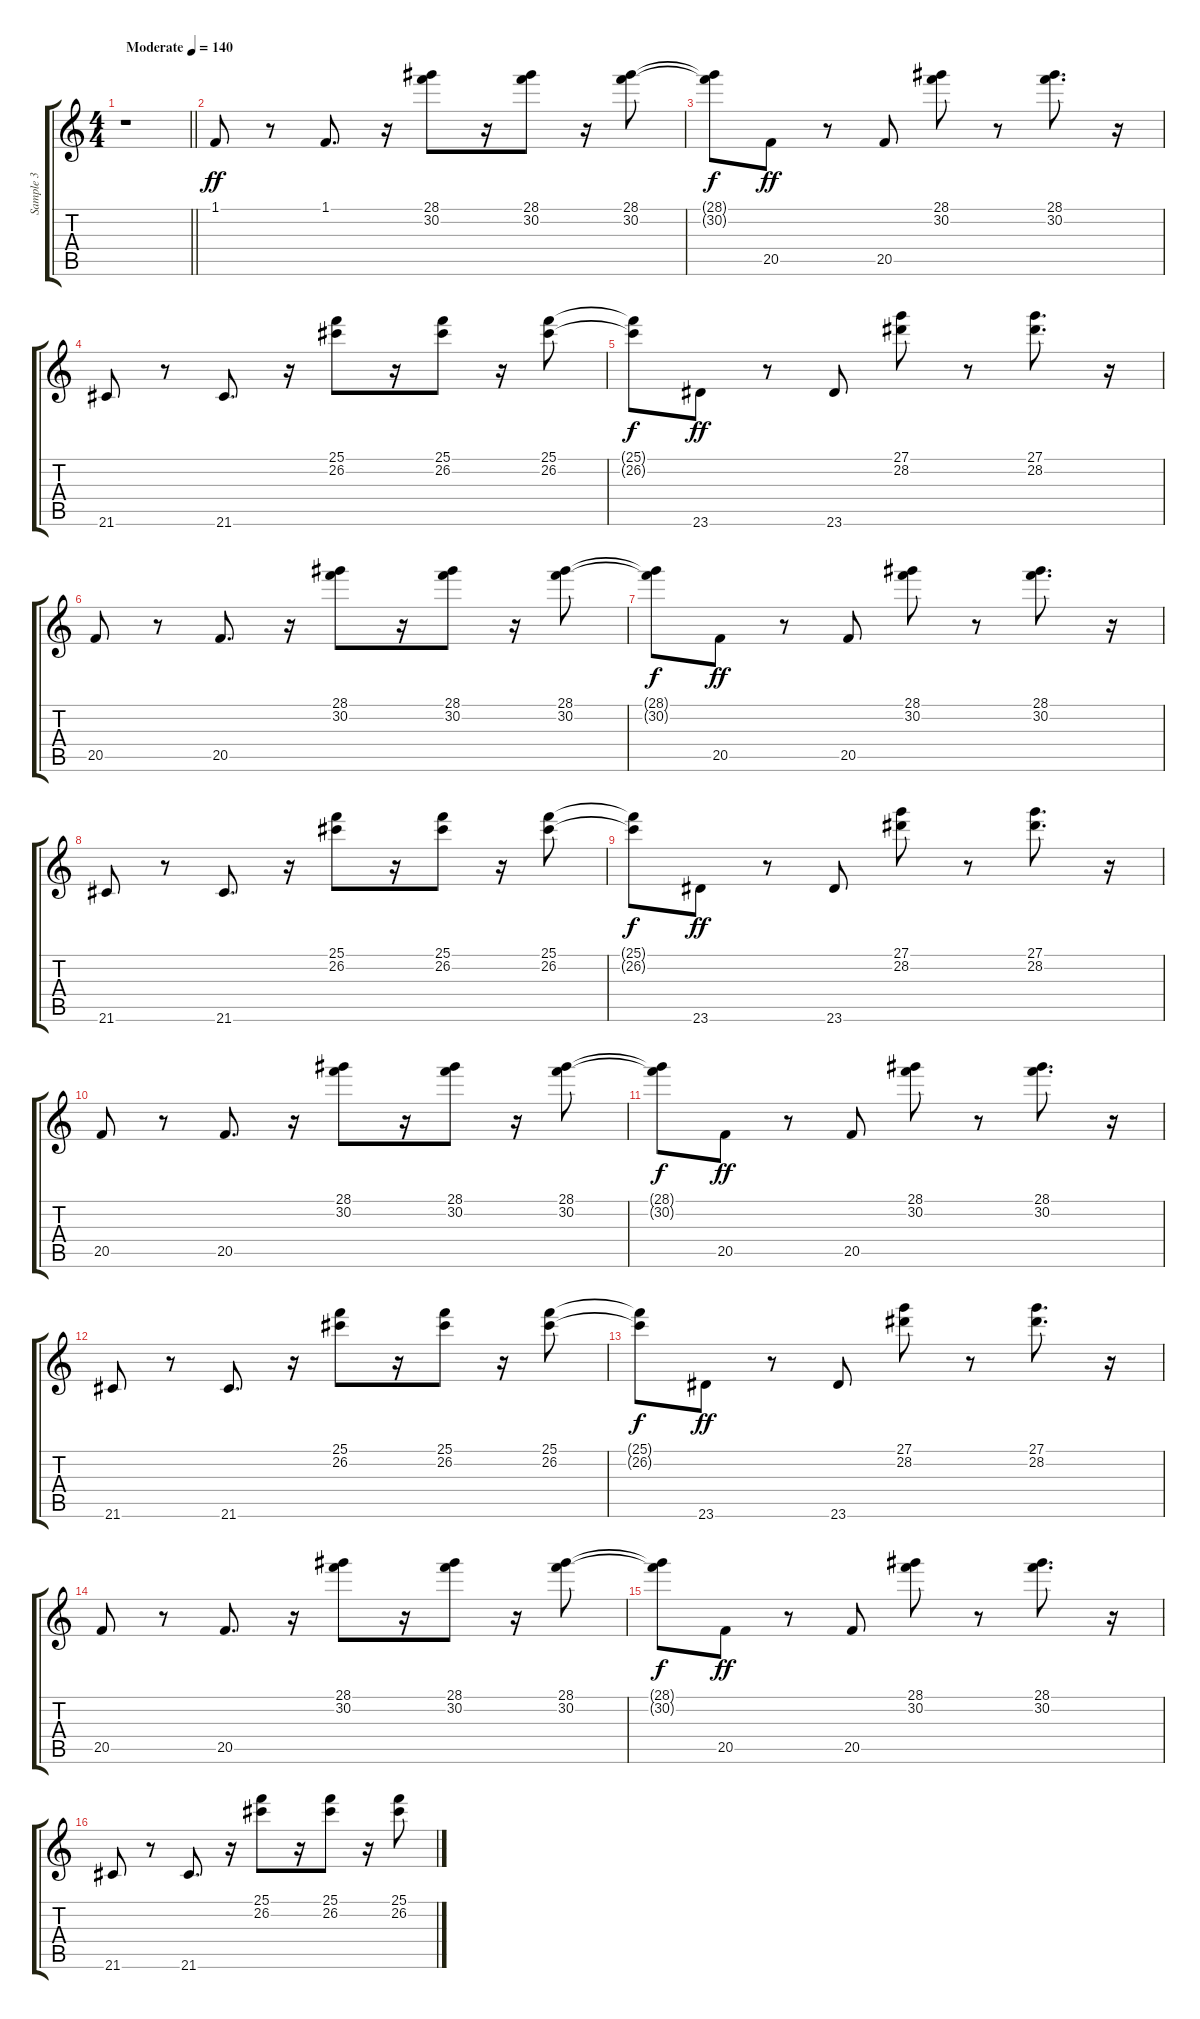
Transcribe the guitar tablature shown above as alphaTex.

\track ("Sample 3" "Sample 3") {instrument stringensemble1}
\staff {score tabs}
\tuning (E4 B3 G3 D3 A2 E2) {hide}
\ts (4 4)
\tempo (140 "Moderate")
\clef g2
\barLineRight lightlight
\ks c
r.1{dy ff instrument stringensemble1} |
\section ("" " ")
1.1.8 r.8 1.1.8{d} r.16 (28.1 30.2).8 r.16 (28.1 30.2).8 r.16 (28.1 30.2).8 |
(28.1{t} 30.2{t}).8{dy f} 20.5.8{dy ff} r.8 20.5.8 (28.1 30.2).8 r.8 (28.1 30.2).8{d} r.16 |
21.6.8 r.8 21.6.8{d} r.16 (25.1 26.2).8 r.16 (25.1 26.2).8 r.16 (25.1 26.2).8 |
(25.1{t} 26.2{t}).8{dy f} 23.6.8{dy ff} r.8 23.6.8 (27.1 28.2).8 r.8 (27.1 28.2).8{d} r.16 |
20.5.8 r.8 20.5.8{d} r.16 (28.1 30.2).8 r.16 (28.1 30.2).8 r.16 (28.1 30.2).8 |
(28.1{t} 30.2{t}).8{dy f} 20.5.8{dy ff} r.8 20.5.8 (28.1 30.2).8 r.8 (28.1 30.2).8{d} r.16 |
21.6.8 r.8 21.6.8{d} r.16 (25.1 26.2).8 r.16 (25.1 26.2).8 r.16 (25.1 26.2).8 |
(25.1{t} 26.2{t}).8{dy f} 23.6.8{dy ff} r.8 23.6.8 (27.1 28.2).8 r.8 (27.1 28.2).8{d} r.16 |
20.5.8 r.8 20.5.8{d} r.16 (28.1 30.2).8 r.16 (28.1 30.2).8 r.16 (28.1 30.2).8 |
(28.1{t} 30.2{t}).8{dy f} 20.5.8{dy ff} r.8 20.5.8 (28.1 30.2).8 r.8 (28.1 30.2).8{d} r.16 |
21.6.8 r.8 21.6.8{d} r.16 (25.1 26.2).8 r.16 (25.1 26.2).8 r.16 (25.1 26.2).8 |
(25.1{t} 26.2{t}).8{dy f} 23.6.8{dy ff} r.8 23.6.8 (27.1 28.2).8 r.8 (27.1 28.2).8{d} r.16 |
20.5.8 r.8 20.5.8{d} r.16 (28.1 30.2).8 r.16 (28.1 30.2).8 r.16 (28.1 30.2).8 |
(28.1{t} 30.2{t}).8{dy f} 20.5.8{dy ff} r.8 20.5.8 (28.1 30.2).8 r.8 (28.1 30.2).8{d} r.16 |
21.6.8 r.8 21.6.8{d} r.16 (25.1 26.2).8 r.16 (25.1 26.2).8 r.16 (25.1 26.2).8
